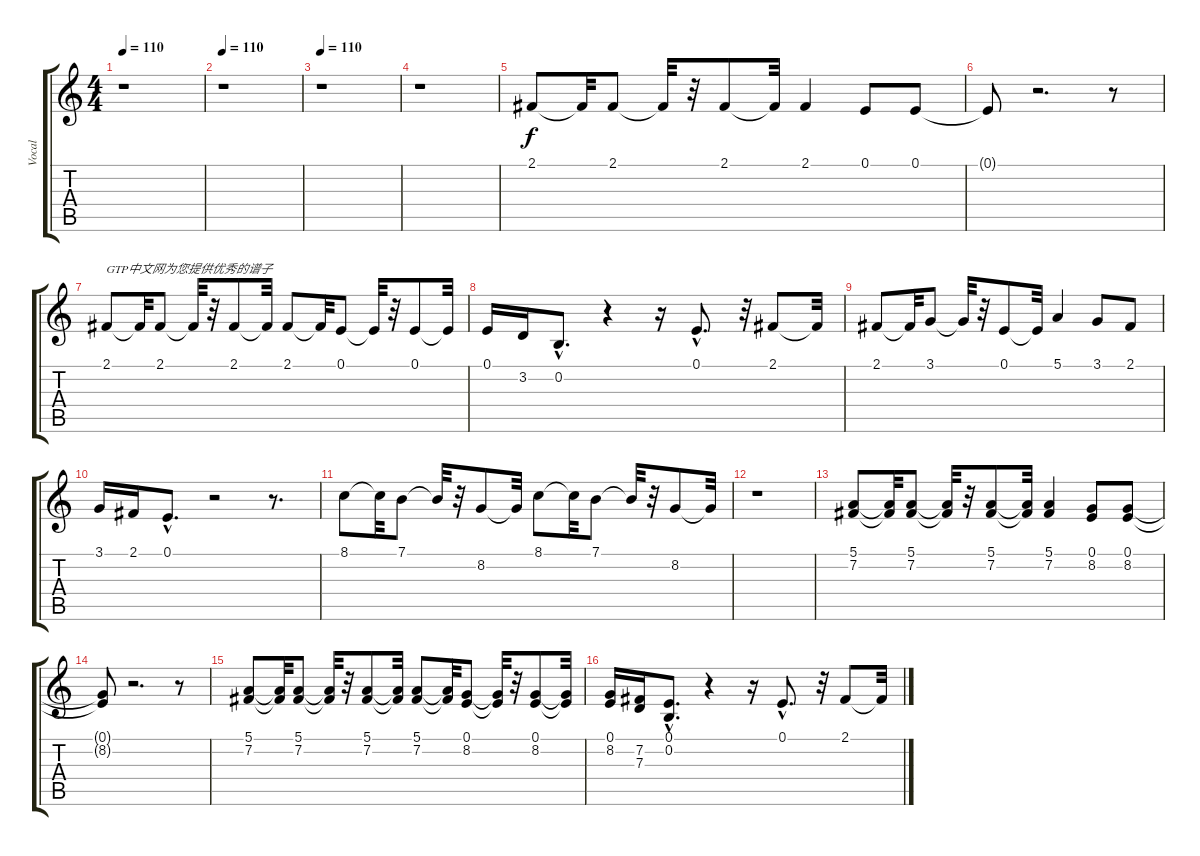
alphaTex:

\track ("Vocal" "Vocal") {instrument synthvoice}
\staff {score tabs}
\tuning (E4 B3 G3 D3 A2 E2) {hide}
\ts (4 4)
\tempo 110
\clef g2
\ks c
r.1{dy f instrument synthvoice} |
\tempo 110
r.1 |
\tempo 110
r.1 |
r.1 |
2.1.8 2.1{t}.32 2.1.8 2.1{t}.32 r.32 2.1.8 2.1{t}.32 2.1.4 0.1.8 0.1.8 |
0.1{t}.8 r.2{d} r.8 |
2.1.8{txt "GTP中文网为您提供优秀的谱子"} 2.1{t}.32 2.1.8 2.1{t}.32 r.32 2.1.8 2.1{t}.32 2.1.8 2.1{t}.32 0.1.8 0.1{t}.32 r.32 0.1.8 0.1{t}.32 |
0.1.16 3.2.16 0.2{hac}.8{d} r.4 r.16 0.1{hac}.8{d} r.32 2.1.8 2.1{t}.32 |
2.1.8 2.1{t}.32 3.1.8 3.1{t}.32 r.32 0.1.8 0.1{t}.32 5.1.4 3.1.8 2.1.8 |
3.1.16 2.1.16 0.1{hac}.8{d} r.2 r.8{d} |
8.1.8 8.1{t}.32 7.1.8 7.1{t}.32 r.32 8.2.8 8.2{t}.32 8.1.8 8.1{t}.32 7.1.8 7.1{t}.32 r.32 8.2.8 8.2{t}.32 |
r.1 |
(5.1 7.2).8 (5.1{t} 7.2{t}).32 (5.1 7.2).8 (5.1{t} 7.2{t}).32 r.32 (5.1 7.2).8 (5.1{t} 7.2{t}).32 (5.1 7.2).4 (0.1 8.2).8 (0.1 8.2).8 |
(0.1{t} 8.2{t}).8 r.2{d} r.8 |
(5.1 7.2).8 (5.1{t} 7.2{t}).32 (5.1 7.2).8 (5.1{t} 7.2{t}).32 r.32 (5.1 7.2).8 (5.1{t} 7.2{t}).32 (5.1 7.2).8 (5.1{t} 7.2{t}).32 (0.1 8.2).8 (0.1{t} 8.2{t}).32 r.32 (0.1 8.2).8 (0.1{t} 8.2{t}).32 |
(0.1 8.2).16 (7.2 7.3).16 (0.1{hac} 0.2{hac}).8{d} r.4 r.16 0.1{hac}.8{d} r.32 2.1.8 2.1{t}.32
